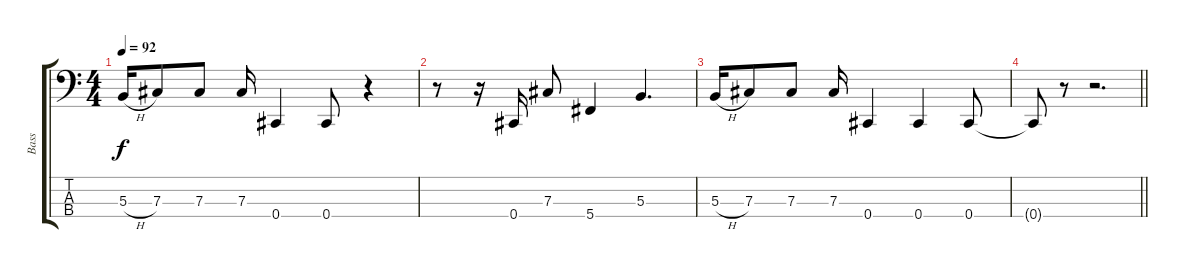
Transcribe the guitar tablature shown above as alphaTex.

\track ("Bass" "Bass") {instrument electricbassfinger}
\staff {score tabs}
\tuning (E2 B1 Gb1 Db1) {hide}
\ts (4 4)
\tempo 92
\clef f4
\ks c
5.3{h}.16{dy f} 7.3.8 7.3.8 7.3.16 0.4.4 0.4.8 r.4 |
r.8 r.16 0.4.16 7.3.8 5.4.4 5.3.4{d} |
5.3{h}.16 7.3.8 7.3.8 7.3.16 0.4.4 0.4.4 0.4.8 |
\barLineRight lightlight
0.4{t}.8 r.8 r.2{d}
